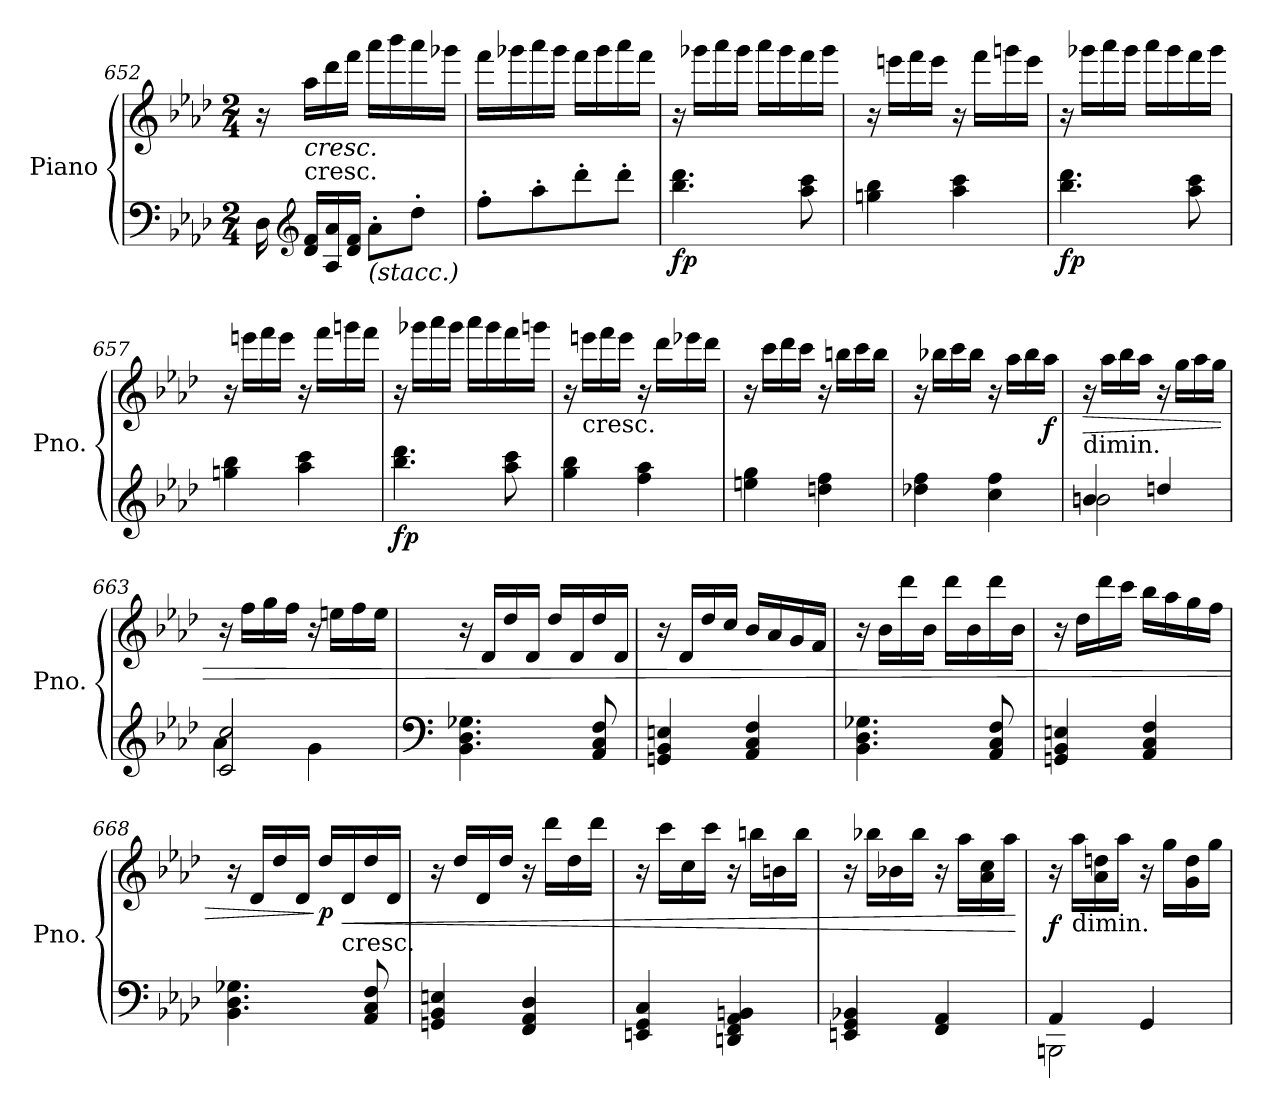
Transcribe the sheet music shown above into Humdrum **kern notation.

**kern	**kern	**dynam
*part1	*part1	*part1
*staff2	*staff1	*staff1/2
*I"Piano	*	*
*I'Pno.	*	*
*clefF4	*clefG2	*
*k[b-e-a-d-]	*k[b-e-a-d-]	*
*M2/4	*M2/4	*
=652	=652	=652
16D-\	16r	.
*clefG2	*	*
!	!LO:TX:b:t=cresc.	!
!	!	!LO:HP:b
16d-/ 16f/LL	16aa-\LL	<
16A-/ 16a-/	16ddd-\	.
16d-/ 16f/JJ	16fff\JJ	.
!LO:TX:b:i:t=(stacc.)	!	!
8a-'\L	16aaa-\LL	.
.	16bbb-\	.
8dd-'\J	16aaa-\	.
.	16ggg-X\JJ	.
=653	=653	=653
8ff'\L	16fff\LL	.
.	16ggg-X\	.
8aa-'\	16aaa-\	.
.	16ggg-\JJ	.
8ddd-'\	16fff\LL	.
.	16ggg-\	.
8ddd-'\J	16aaa-\	.
.	16fff\JJ	.
=654	=654	=654
!	!	!LO:DY:b=2
4.bb-\ 4.ddd-\	16r	fp
.	16ggg-X\LL	.
.	16aaa-\	.
.	16ggg-\JJ	.
.	16aaa-\LL	.
.	16ggg-\	.
8aa-\ 8ccc\	16fff\	.
.	16ggg-\JJ	.
!!LO:PB:g=z
=655	=655	=655
4ggn\ 4bb-\	16r	.
.	16eeen\LL	.
.	16fff\	.
.	16eee\JJ	.
4aa-\ 4ccc\	16r	.
.	16fff\LL	.
.	16gggn\	.
.	16eee\JJ	.
=656	=656	=656
!	!	!LO:DY:b=2
4.bb-\ 4.ddd-\	16r	fp
.	16ggg-X\LL	.
.	16aaa-\	.
.	16ggg-\JJ	.
.	16aaa-\LL	.
.	16ggg-\	.
8aa-\ 8ccc\	16fff\	.
.	16ggg-\JJ	.
=657	=657	=657
4ggn\ 4bb-\	16r	.
.	16eeen\LL	.
.	16fff\	.
.	16eee\JJ	.
4aa-\ 4ccc\	16r	.
.	16fff\LL	.
.	16gggn\	.
.	16fff\JJ	.
!!LO:LB:g=z
=658	=658	=658
!	!	!LO:DY:b=2
4.bb-\ 4.ddd-\	16r	fp
.	16ggg-X\LL	.
.	16aaa-\	.
.	16ggg-\JJ	.
.	16aaa-\LL	.
.	16ggg-\	.
8aa-\ 8ccc\	16fff\	.
.	16gggn\JJ	.
=659	=659	=659
4gg\ 4bb-\	16r	.
!	!LO:TX:b:t=cresc.	!
.	16eeen\LL	.
.	16fff\	.
.	16eee\JJ	.
4ff\ 4aa-\	16r	.
.	16ddd-\LL	.
.	16eee-X\	.
.	16ddd-\JJ	.
=660	=660	=660
4een\ 4gg\	16r	.
.	16ccc\LL	.
.	16ddd-\	.
.	16ccc\JJ	.
4ddn\ 4ff\	16r	.
.	16bbn\LL	.
.	16ccc\	.
.	16bb\JJ	.
!!LO:LB:g=z
=661	=661	=661
4dd-X\ 4ff\	16r	.
.	16bb-X\LL	.
.	16ccc\	.
.	16bb-\JJ	.
4cc\ 4ff\	16r	.
.	16aa-\LL	.
.	16bb-\	.
!	!	!LO:DY:n=1:b
.	16aa-\JJ	[ f
=662	=662	=662
*^	*	*
!	!	!LO:TX:b:t=dimin.	!
!	!	!	!LO:HP:b
4bn/	2bn\	16r	>
.	.	16aa-\LL	.
.	.	16bb-\	.
.	.	16aa-\JJ	.
4ddn/	.	16r	.
.	.	16gg\LL	.
.	.	16aa-\	.
.	.	16gg\JJ	.
=663	=663	=663	=663
2c/ 2cc/	4a-\	16r	.
.	.	16ff\LL	.
.	.	16gg\	.
.	.	16ff\JJ	.
.	4g\	16r	.
.	.	16een\LL	.
.	.	16ff\	.
.	.	16ee\JJ	.
*v	*v	*	*
=664	=664	=664
*clefF4	*	*
4.BB-\ 4.D-\ 4.G-X\	16r	.
.	16d-/LL	.
.	16dd-/	.
.	16d-/JJ	.
.	16dd-/LL	.
.	16d-/	.
8AA-/ 8C/ 8F/	16dd-/	.
.	16d-/JJ	.
!!LO:LB:g=z
=665	=665	=665
4GGn/ 4BB-/ 4En/	16r	.
.	16d-/LL	.
.	16dd-/	.
.	16cc/JJ	.
4AA-/ 4C/ 4F/	16b-/LL	.
.	16a-/	.
.	16g/	.
.	16f/JJ	.
=666	=666	=666
4.BB-\ 4.D-\ 4.G-X\	16r	.
.	16b-\LL	.
.	16ddd-\	.
.	16b-\JJ	.
.	16ddd-\LL	.
.	16b-\	.
8AA-/ 8C/ 8F/	16ddd-\	.
.	16b-\JJ	.
=667	=667	=667
4GGn/ 4BB-/ 4En/	16r	.
.	16dd-\LL	.
.	16ddd-\	.
.	16ccc\JJ	.
4AA-/ 4C/ 4F/	16bb-\LL	.
.	16aa-\	.
.	16gg\	.
.	16ff\JJ	.
=668	=668	=668
4.BB-\ 4.D-\ 4.G-X\	16r	.
.	16d-/LL	.
.	16dd-/	.
.	16d-/JJ	.
!	!	!LO:DY:n=1:b
.	16dd-/LL	] p
!	!LO:TX:b:t=cresc.	!
!	!	!LO:HP:b
.	16d-/	<
8AA-/ 8C/ 8F/	16dd-/	.
.	16d-/JJ	.
!!LO:LB:g=z
=669	=669	=669
4GGn/ 4BB-/ 4En/	16r	.
.	16dd-/LL	.
.	16d-/	.
.	16dd-/JJ	.
4FF/ 4AA-/ 4D-/	16r	.
.	16ddd-\LL	.
.	16dd-\	.
.	16ddd-\JJ	.
=670	=670	=670
4EEn/ 4GG/ 4C/	16r	.
.	16ccc\LL	.
.	16cc\	.
.	16ccc\JJ	.
4DDn/ 4FF/ 4AA-/ 4BBn/	16r	.
.	16bbn\LL	.
.	16bn\	.
.	16bb\JJ	.
=671	=671	=671
4EEn/ 4GG/ 4BB-X/	16r	.
.	16bb-X\LL	.
.	16b-X\	.
.	16bb-\JJ	.
4FF/ 4AA-/	16r	.
.	16aa-\LL	.
.	16a-\ 16cc\	.
.	16aa-\JJ	.
.	.	[
=672	=672	=672
*^	*	*
!	!	!	!LO:DY:b
4AA-/	2BBBn\	16r	f
!	!	!LO:TX:b:t=dimin.	!
.	.	16aa-\LL	.
.	.	16a-\ 16ddn\	.
.	.	16aa-\JJ	.
4GG/	.	16r	.
.	.	16gg\LL	.
.	.	16g\ 16dd\	.
.	.	16gg\JJ	.
*v	*v	*	*
=	=	=
*-	*-	*-
